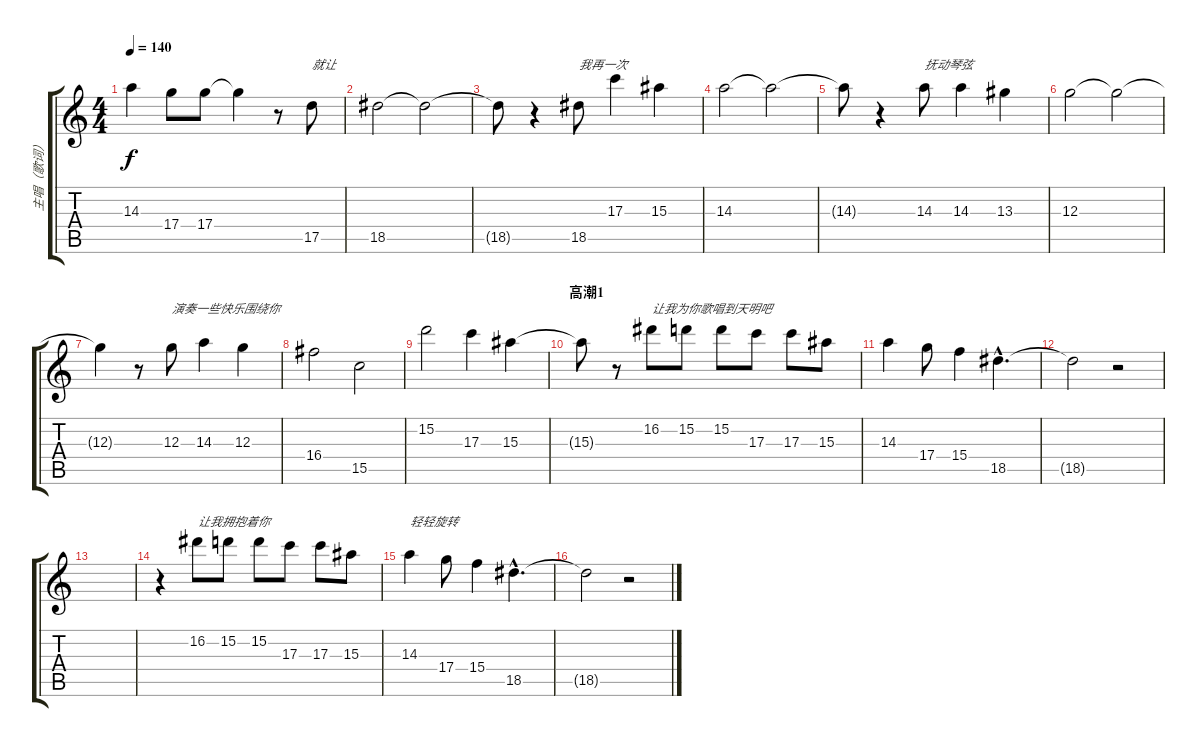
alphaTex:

\track ("主唱（歌词）" "主唱（歌词）") {instrument acousticguitarnylon}
\staff {score tabs}
\tuning (E4 B3 G3 D3 A2 E2) {hide}
\ts (4 4)
\tempo 140
\clef g2
\ks c
14.3.4{dy f} 17.4.8 17.4.8 17.4{t}.4 r.8 17.5.8{txt "就让"} |
18.5.2 18.5{t}.2 |
18.5{t}.8 r.4 18.5.8{txt "我再一次"} 17.3.4 15.3.4 |
14.3.2 14.3{t}.2 |
14.3{t}.8 r.4 14.3.8{txt "抚动琴弦 "} 14.3.4 13.3.4 |
12.3.2 12.3{t}.2 |
12.3{t}.4 r.8 12.3.8{txt "演奏一些快乐围绕你 "} 14.3.4 12.3.4 |
16.4.2 15.5.2 |
15.2.2 17.3.4 15.3.4 |
\section ("" "高潮1")
15.3{t}.8 r.8 16.2.8{txt "让我为你歌唱到天明吧 "} 15.2.8 15.2.8 17.3.8 17.3.8 15.3.8 |
14.3.4 17.4.8 15.4.4 18.5{hac}.4{d} |
18.5{t}.2 r.2 |
|
r.4 16.2.8{txt "让我拥抱着你"} 15.2.8 15.2.8 17.3.8 17.3.8 15.3.8 |
14.3.4{txt "轻轻旋转 "} 17.4.8 15.4.4 18.5{hac}.4{d} |
18.5{t}.2 r.2
